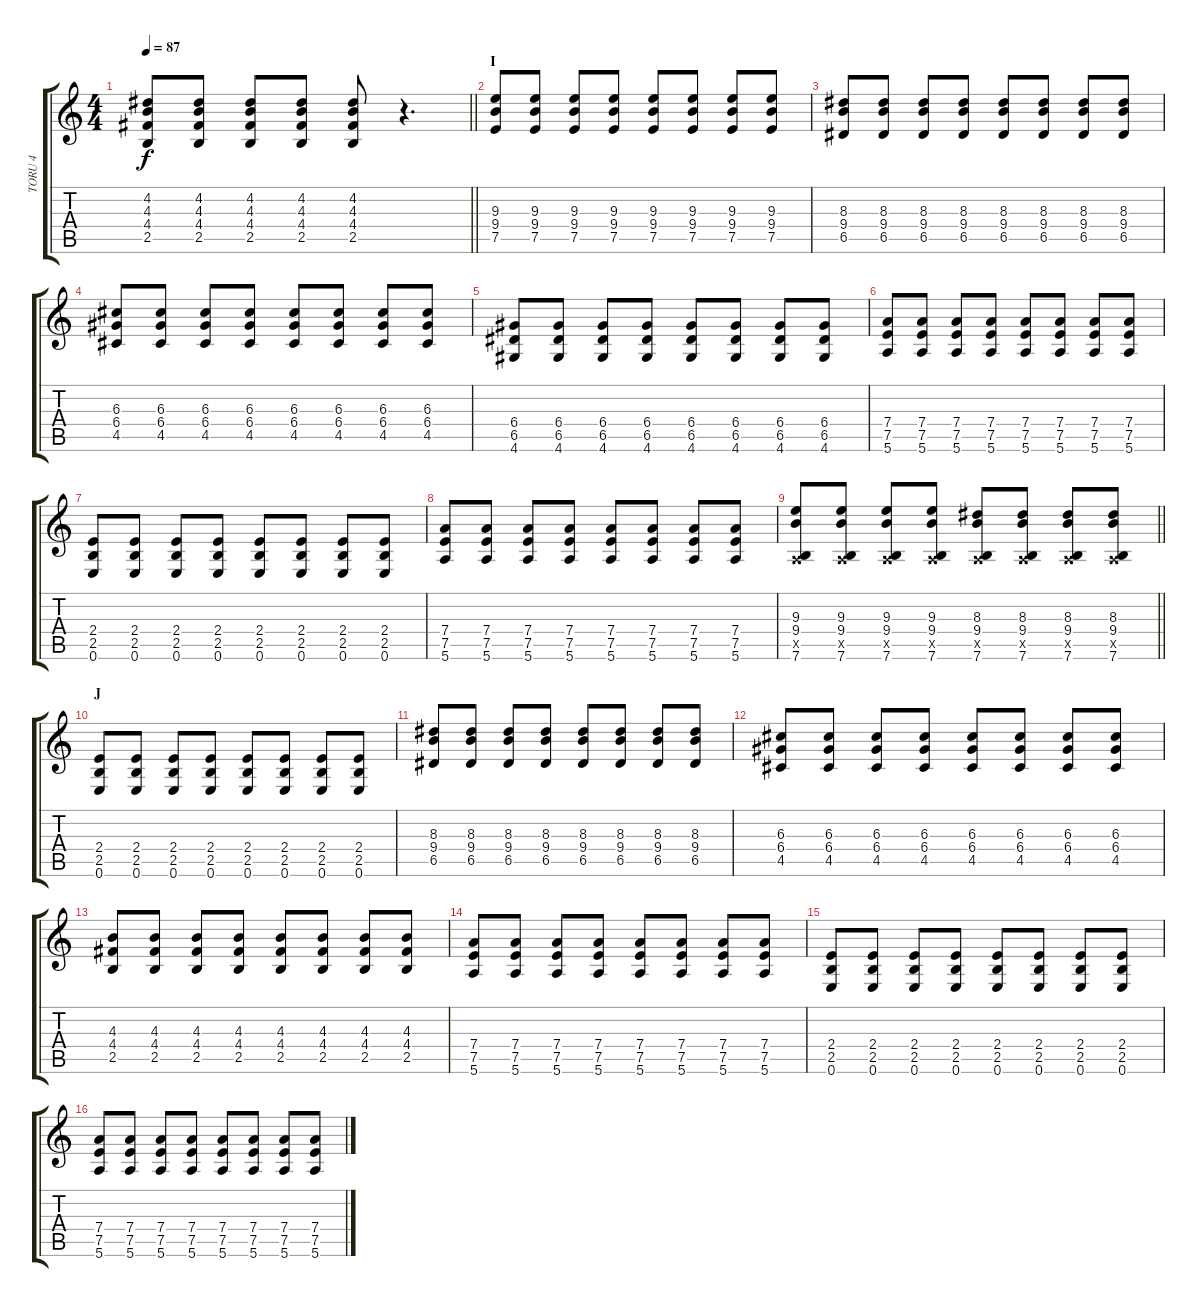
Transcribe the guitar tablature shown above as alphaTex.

\track ("TORU 4" "TORU 4") {instrument overdrivenguitar}
\staff {score tabs}
\tuning (E4 B3 G3 D3 A2 E2) {hide}
\ts (4 4)
\tempo 87
\clef g2
\barLineRight lightlight
\ks c
(4.2 4.3 4.4 2.5).8{dy f} (4.2 4.3 4.4 2.5).8 (4.2 4.3 4.4 2.5).8 (4.2 4.3 4.4 2.5).8 (4.2 4.3 4.4 2.5).8 r.4{d} |
\section ("" "I")
(9.3 9.4 7.5).8 (9.3 9.4 7.5).8 (9.3 9.4 7.5).8 (9.3 9.4 7.5).8 (9.3 9.4 7.5).8 (9.3 9.4 7.5).8 (9.3 9.4 7.5).8 (9.3 9.4 7.5).8 |
(8.3 9.4 6.5).8 (8.3 9.4 6.5).8 (8.3 9.4 6.5).8 (8.3 9.4 6.5).8 (8.3 9.4 6.5).8 (8.3 9.4 6.5).8 (8.3 9.4 6.5).8 (8.3 9.4 6.5).8 |
(6.3 6.4 4.5).8 (6.3 6.4 4.5).8 (6.3 6.4 4.5).8 (6.3 6.4 4.5).8 (6.3 6.4 4.5).8 (6.3 6.4 4.5).8 (6.3 6.4 4.5).8 (6.3 6.4 4.5).8 |
(6.4 6.5 4.6).8 (6.4 6.5 4.6).8 (6.4 6.5 4.6).8 (6.4 6.5 4.6).8 (6.4 6.5 4.6).8 (6.4 6.5 4.6).8 (6.4 6.5 4.6).8 (6.4 6.5 4.6).8 |
(7.4 7.5 5.6).8 (7.4 7.5 5.6).8 (7.4 7.5 5.6).8 (7.4 7.5 5.6).8 (7.4 7.5 5.6).8 (7.4 7.5 5.6).8 (7.4 7.5 5.6).8 (7.4 7.5 5.6).8 |
(2.4 2.5 0.6).8 (2.4 2.5 0.6).8 (2.4 2.5 0.6).8 (2.4 2.5 0.6).8 (2.4 2.5 0.6).8 (2.4 2.5 0.6).8 (2.4 2.5 0.6).8 (2.4 2.5 0.6).8 |
(7.4 7.5 5.6).8 (7.4 7.5 5.6).8 (7.4 7.5 5.6).8 (7.4 7.5 5.6).8 (7.4 7.5 5.6).8 (7.4 7.5 5.6).8 (7.4 7.5 5.6).8 (7.4 7.5 5.6).8 |
\barLineRight lightlight
(9.3 9.4 0.5{x} 7.6).8 (9.3 9.4 0.5{x} 7.6).8 (9.3 9.4 0.5{x} 7.6).8 (9.3 9.4 0.5{x} 7.6).8 (8.3 9.4 0.5{x} 7.6).8 (8.3 9.4 0.5{x} 7.6).8 (8.3 9.4 0.5{x} 7.6).8 (8.3 9.4 0.5{x} 7.6).8 |
\section ("" "J")
(2.4 2.5 0.6).8 (2.4 2.5 0.6).8 (2.4 2.5 0.6).8 (2.4 2.5 0.6).8 (2.4 2.5 0.6).8 (2.4 2.5 0.6).8 (2.4 2.5 0.6).8 (2.4 2.5 0.6).8 |
(8.3 9.4 6.5).8 (8.3 9.4 6.5).8 (8.3 9.4 6.5).8 (8.3 9.4 6.5).8 (8.3 9.4 6.5).8 (8.3 9.4 6.5).8 (8.3 9.4 6.5).8 (8.3 9.4 6.5).8 |
(6.3 6.4 4.5).8 (6.3 6.4 4.5).8 (6.3 6.4 4.5).8 (6.3 6.4 4.5).8 (6.3 6.4 4.5).8 (6.3 6.4 4.5).8 (6.3 6.4 4.5).8 (6.3 6.4 4.5).8 |
(4.3 4.4 2.5).8 (4.3 4.4 2.5).8 (4.3 4.4 2.5).8 (4.3 4.4 2.5).8 (4.3 4.4 2.5).8 (4.3 4.4 2.5).8 (4.3 4.4 2.5).8 (4.3 4.4 2.5).8 |
(7.4 7.5 5.6).8 (7.4 7.5 5.6).8 (7.4 7.5 5.6).8 (7.4 7.5 5.6).8 (7.4 7.5 5.6).8 (7.4 7.5 5.6).8 (7.4 7.5 5.6).8 (7.4 7.5 5.6).8 |
(2.4 2.5 0.6).8 (2.4 2.5 0.6).8 (2.4 2.5 0.6).8 (2.4 2.5 0.6).8 (2.4 2.5 0.6).8 (2.4 2.5 0.6).8 (2.4 2.5 0.6).8 (2.4 2.5 0.6).8 |
(7.4 7.5 5.6).8 (7.4 7.5 5.6).8 (7.4 7.5 5.6).8 (7.4 7.5 5.6).8 (7.4 7.5 5.6).8 (7.4 7.5 5.6).8 (7.4 7.5 5.6).8 (7.4 7.5 5.6).8
